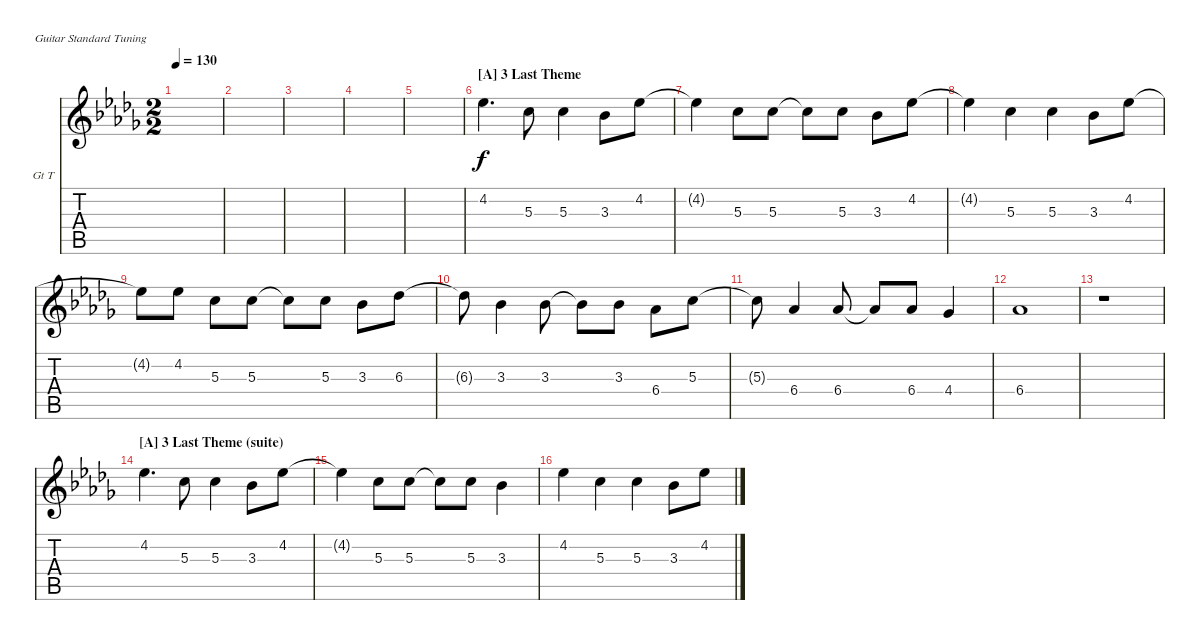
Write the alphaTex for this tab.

\defaultSystemsLayout 4
\bracketExtendMode nobrackets
\firstSystemTrackNameOrientation horizontal
\otherSystemsTrackNameOrientation horizontal
\chordDiagramsInScore
\track ("Guitar Theme" "Gt T") {instrument acousticguitarsteel}
\staff {score tabs}
\tuning (E4 B3 G3 D3 A2 E2)
\ts (2 2)
\tempo 130
\clef g2
\ks db
|
|
|
|
|
\section ("A" "3 Last Theme")
4.2.4{d dy f} 5.3.8 5.3.4 3.3.8 4.2.8 |
4.2{t}.4 5.3.8 5.3.8 5.3{t}.8 5.3.8 3.3.8 4.2.8 |
4.2{t}.4 5.3.4 5.3.4 3.3.8 4.2.8 |
4.2{t}.8 4.2.8 5.3.8 5.3.8 5.3{t}.8 5.3.8 3.3.8 6.3.8 |
6.3{t}.8 3.3.4 3.3.8 3.3{t}.8 3.3.8 6.4.8 5.3.8 |
5.3{t}.8 6.4.4 6.4.8 6.4{t}.8 6.4.8 4.4.4 |
6.4.1 |
r.1 |
\section ("A" "3 Last Theme (suite)")
4.2.4{d} 5.3.8 5.3.4 3.3.8 4.2.8 |
4.2{t}.4 5.3.8 5.3.8 5.3{t}.8 5.3.8 3.3.4 |
4.2.4 5.3.4 5.3.4 3.3.8 4.2.8
